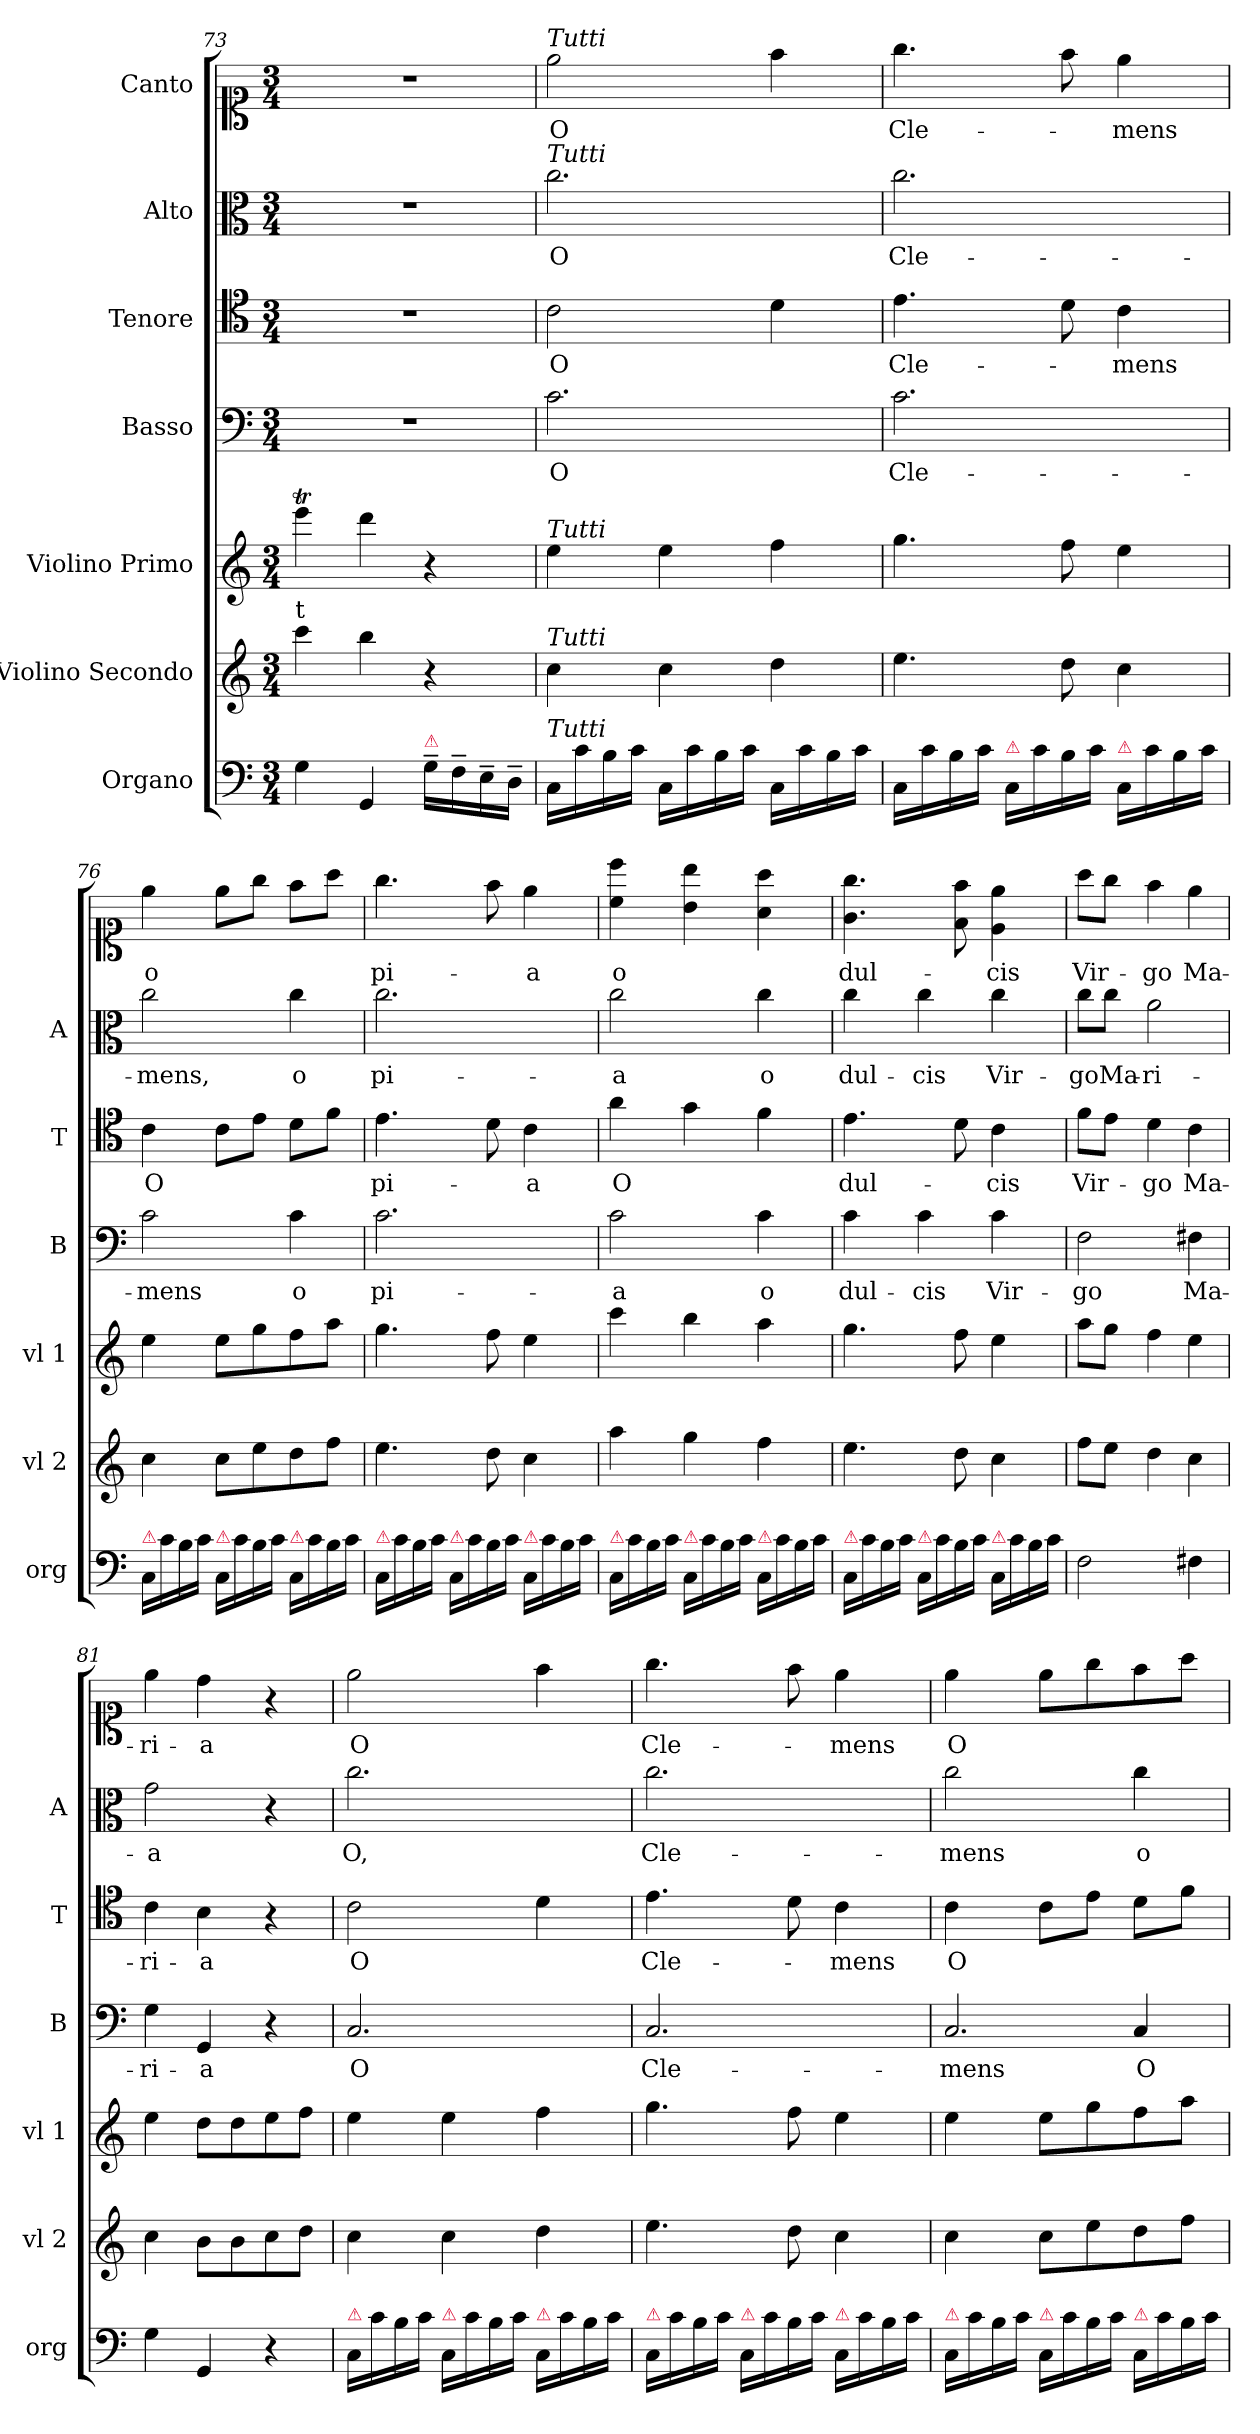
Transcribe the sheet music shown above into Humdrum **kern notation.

**kern	**dynam	**kern	**dynam	**kern	**dynam	**kern	**text	**kern	**text	**kern	**text	**kern	**text
*part7	*part7	*part6	*part6	*part5	*part5	*part4	*part4	*part3	*part3	*part2	*part2	*part1	*part1
*staff7	*staff7	*staff6	*staff6	*staff5	*staff5	*staff4	*staff4	*staff3	*staff3	*staff2	*staff2	*staff1	*staff1
*I"Organo	*	*I"Violino Secondo	*	*I"Violino Primo	*	*I"Basso	*	*I"Tenore	*	*I"Alto	*	*I"Canto	*
*I'org	*	*I'vl 2	*	*I'vl 1	*	*I'B	*	*I'T	*	*I'A	*	*	*
*clefF4	*	*clefG2	*	*clefG2	*	*clefF4	*	*clefC4	*	*clefC3	*	*clefC1	*
*k[]	*	*k[]	*	*k[]	*	*k[]	*	*k[]	*	*k[]	*	*k[]	*
*C:	*	*C:	*	*C:	*	*C:	*	*C:	*	*C:	*	*C:	*
*M3/4	*	*M3/4	*	*M3/4	*	*M3/4	*	*M3/4	*	*M3/4	*	*M3/4	*
=73	=73	=73	=73	=73	=73	=73	=73	=73	=73	=73	=73	=73	=73
!	!	!LO:TX:a:t=t	!	!	!	!	!	!	!	!	!	!	!
4G\	.	4ccc\	.	4eeet\	.	2.r	.	2.r	.	2.r	.	2.r	.
4GG/	.	4bb\	.	4ddd\	.	.	.	.	.	.	.	.	.
!LO:TX:a:color=crimson:t=⚠	!	!	!	!	!	!	!	!	!	!	!	!	!
16G~\LL	.	4r	.	4r	.	.	.	.	.	.	.	.	.
16F~\	.	.	.	.	.	.	.	.	.	.	.	.	.
16E~\	.	.	.	.	.	.	.	.	.	.	.	.	.
16D~\JJ	.	.	.	.	.	.	.	.	.	.	.	.	.
=74	=74	=74	=74	=74	=74	=74	=74	=74	=74	=74	=74	=74	=74
!	!	!	!	!	!	!	!	!	!	!	!	!LO:TX:a:i:t=Tutti	!
!	!	!	!	!	!	!	!	!	!	!LO:TX:a:i:t=Tutti	!	!	!
!	!	!	!	!LO:TX:a:i:t=Tutti	!	!	!	!	!	!	!	!	!
!	!	!LO:TX:a:i:t=Tutti	!	!	!	!	!	!	!	!	!	!	!
!LO:TX:a:i:t=Tutti	!	!	!	!	!	!	!	!	!	!	!	!	!
!	!LO:DY:b	!	!LO:DY:b	!	!LO:DY:b	!	!	!	!	!	!	!	!
16C\LL	fortiſsime	4cc\	for&colon;	4ee\	for	2.c\	O	2c\	O	2.cc\	O	2ee\	O
16c\	.	.	.	.	.	.	.	.	.	.	.	.	.
16B\	.	.	.	.	.	.	.	.	.	.	.	.	.
16c\JJ	.	.	.	.	.	.	.	.	.	.	.	.	.
16C\LL	.	4cc\	.	4ee\	.	.	.	.	.	.	.	.	.
16c\	.	.	.	.	.	.	.	.	.	.	.	.	.
16B\	.	.	.	.	.	.	.	.	.	.	.	.	.
16c\JJ	.	.	.	.	.	.	.	.	.	.	.	.	.
16C\LL	.	4dd\	.	4ff\	.	.	.	4d\	.	.	.	4ff\	.
16c\	.	.	.	.	.	.	.	.	.	.	.	.	.
16B\	.	.	.	.	.	.	.	.	.	.	.	.	.
16c\JJ	.	.	.	.	.	.	.	.	.	.	.	.	.
=75	=75	=75	=75	=75	=75	=75	=75	=75	=75	=75	=75	=75	=75
16C\LL	.	4.ee\	.	4.gg\	.	2.c\	Cle-	4.e\	Cle-	2.cc\	Cle-	4.gg\	Cle-
16c\	.	.	.	.	.	.	.	.	.	.	.	.	.
16B\	.	.	.	.	.	.	.	.	.	.	.	.	.
16c\JJ	.	.	.	.	.	.	.	.	.	.	.	.	.
!LO:TX:a:color=crimson:t=⚠	!	!	!	!	!	!	!	!	!	!	!	!	!
16C/LL	.	.	.	.	.	.	.	.	.	.	.	.	.
16c\	.	.	.	.	.	.	.	.	.	.	.	.	.
16B\	.	8dd\	.	8ff\	.	.	.	8d\	.	.	.	8ff\	.
16c\JJ	.	.	.	.	.	.	.	.	.	.	.	.	.
!LO:TX:a:color=crimson:t=⚠	!	!	!	!	!	!	!	!	!	!	!	!	!
16C/LL	.	4cc\	.	4ee\	.	.	.	4c\	-mens	.	.	4ee\	-mens
16c\	.	.	.	.	.	.	.	.	.	.	.	.	.
16B\	.	.	.	.	.	.	.	.	.	.	.	.	.
16c\JJ	.	.	.	.	.	.	.	.	.	.	.	.	.
=76	=76	=76	=76	=76	=76	=76	=76	=76	=76	=76	=76	=76	=76
!LO:TX:a:color=crimson:t=⚠	!	!	!	!	!	!	!	!	!	!	!	!	!
16C/LL	.	4cc\	.	4ee\	.	2c\	-mens	4c\	O	2cc\	-mens,	4ee\	o
16c\	.	.	.	.	.	.	.	.	.	.	.	.	.
16B\	.	.	.	.	.	.	.	.	.	.	.	.	.
16c\JJ	.	.	.	.	.	.	.	.	.	.	.	.	.
!LO:TX:a:color=crimson:t=⚠	!	!	!	!	!	!	!	!	!	!	!	!	!
16C/LL	.	8cc\L	.	8ee\L	.	.	.	8c\L	.	.	.	8ee\L	.
16c\	.	.	.	.	.	.	.	.	.	.	.	.	.
16B\	.	8ee\	.	8gg\	.	.	.	8e\J	.	.	.	8gg\J	.
16c\JJ	.	.	.	.	.	.	.	.	.	.	.	.	.
!LO:TX:a:color=crimson:t=⚠	!	!	!	!	!	!	!	!	!	!	!	!	!
16C/LL	.	8dd\	.	8ff\	.	4c\	o	8d\L	.	4cc\	o	8ff\L	.
16c\	.	.	.	.	.	.	.	.	.	.	.	.	.
16B\	.	8ff\J	.	8aa\J	.	.	.	8f\J	.	.	.	8aa\J	.
16c\JJ	.	.	.	.	.	.	.	.	.	.	.	.	.
=77	=77	=77	=77	=77	=77	=77	=77	=77	=77	=77	=77	=77	=77
!LO:TX:a:color=crimson:t=⚠	!	!	!	!	!	!	!	!	!	!	!	!	!
16C/LL	.	4.ee\	.	4.gg\	.	2.c\	pi-	4.e\	pi-	2.cc\	pi-	4.gg\	pi-
16c\	.	.	.	.	.	.	.	.	.	.	.	.	.
16B\	.	.	.	.	.	.	.	.	.	.	.	.	.
16c\JJ	.	.	.	.	.	.	.	.	.	.	.	.	.
!LO:TX:a:color=crimson:t=⚠	!	!	!	!	!	!	!	!	!	!	!	!	!
16C/LL	.	.	.	.	.	.	.	.	.	.	.	.	.
16c\	.	.	.	.	.	.	.	.	.	.	.	.	.
16B\	.	8dd\	.	8ff\	.	.	.	8d\	.	.	.	8ff\	.
16c\JJ	.	.	.	.	.	.	.	.	.	.	.	.	.
!LO:TX:a:color=crimson:t=⚠	!	!	!	!	!	!	!	!	!	!	!	!	!
16C/LL	.	4cc\	.	4ee\	.	.	.	4c\	-a	.	.	4ee\	-a
16c\	.	.	.	.	.	.	.	.	.	.	.	.	.
16B\	.	.	.	.	.	.	.	.	.	.	.	.	.
16c\JJ	.	.	.	.	.	.	.	.	.	.	.	.	.
=78	=78	=78	=78	=78	=78	=78	=78	=78	=78	=78	=78	=78	=78
!LO:TX:a:color=crimson:t=⚠	!	!	!	!	!	!	!	!	!	!	!	!	!
16C/LL	.	4aa\	.	4ccc\	.	2c\	-a	4a\	O	2cc\	-a	4cc\ 4ccc\	o
16c\	.	.	.	.	.	.	.	.	.	.	.	.	.
16B\	.	.	.	.	.	.	.	.	.	.	.	.	.
16c\JJ	.	.	.	.	.	.	.	.	.	.	.	.	.
!LO:TX:a:color=crimson:t=⚠	!	!	!	!	!	!	!	!	!	!	!	!	!
16C/LL	.	4gg\	.	4bb\	.	.	.	4g\	.	.	.	4b\ 4bb\	.
16c\	.	.	.	.	.	.	.	.	.	.	.	.	.
16B\	.	.	.	.	.	.	.	.	.	.	.	.	.
16c\JJ	.	.	.	.	.	.	.	.	.	.	.	.	.
!LO:TX:a:color=crimson:t=⚠	!	!	!	!	!	!	!	!	!	!	!	!	!
16C/LL	.	4ff\	.	4aa\	.	4c\	o	4f\	.	4cc\	o	4a\ 4aa\	.
16c\	.	.	.	.	.	.	.	.	.	.	.	.	.
16B\	.	.	.	.	.	.	.	.	.	.	.	.	.
16c\JJ	.	.	.	.	.	.	.	.	.	.	.	.	.
=79	=79	=79	=79	=79	=79	=79	=79	=79	=79	=79	=79	=79	=79
!LO:TX:a:color=crimson:t=⚠	!	!	!	!	!	!	!	!	!	!	!	!	!
16C/LL	.	4.ee\	.	4.gg\	.	4c\	dul-	4.e\	dul-	4cc\	dul-	4.g\ 4.gg\	dul-
16c\	.	.	.	.	.	.	.	.	.	.	.	.	.
16B\	.	.	.	.	.	.	.	.	.	.	.	.	.
16c\JJ	.	.	.	.	.	.	.	.	.	.	.	.	.
!LO:TX:a:color=crimson:t=⚠	!	!	!	!	!	!	!	!	!	!	!	!	!
16C/LL	.	.	.	.	.	4c\	-cis	.	.	4cc\	-cis	.	.
16c\	.	.	.	.	.	.	.	.	.	.	.	.	.
16B\	.	8dd\	.	8ff\	.	.	.	8d\	.	.	.	8f\ 8ff\	.
16c\JJ	.	.	.	.	.	.	.	.	.	.	.	.	.
!LO:TX:a:color=crimson:t=⚠	!	!	!	!	!	!	!	!	!	!	!	!	!
16C/LL	.	4cc\	.	4ee\	.	4c\	Vir-	4c\	-cis	4cc\	Vir-	4e\ 4ee\	-cis
16c\	.	.	.	.	.	.	.	.	.	.	.	.	.
16B\	.	.	.	.	.	.	.	.	.	.	.	.	.
16c\JJ	.	.	.	.	.	.	.	.	.	.	.	.	.
=80	=80	=80	=80	=80	=80	=80	=80	=80	=80	=80	=80	=80	=80
2F\	.	8ff\L	.	8aa\L	.	2F\	-go	8f\L	Vir-	8cc\L	-go	8aa\L	Vir-
.	.	8ee\J	.	8gg\J	.	.	.	8e\J	.	8cc\J	Ma-	8gg\J	.
.	.	4dd\	.	4ff\	.	.	.	4d\	-go	2a\	-ri-	4ff\	-go
4F#X\	.	4cc\	.	4ee\	.	4F#X\	Ma-	4c\	Ma-	.	.	4ee\	Ma-
=81	=81	=81	=81	=81	=81	=81	=81	=81	=81	=81	=81	=81	=81
4G\	.	4cc\	.	4ee\	.	4G\	-ri-	4c\	-ri-	2g\	-a	4ee\	-ri-
4GG/	.	8b\L	.	8dd\L	.	4GG/	-a	4B\	-a	.	.	4dd\	-a
.	.	8b\	.	8dd\	.	.	.	.	.	.	.	.	.
4r	.	8cc\	.	8ee\	.	4r	.	4r	.	4r	.	4r	.
.	.	8dd\J	.	8ff\J	.	.	.	.	.	.	.	.	.
=82	=82	=82	=82	=82	=82	=82	=82	=82	=82	=82	=82	=82	=82
!LO:TX:a:color=crimson:t=⚠	!	!	!	!	!	!	!	!	!	!	!	!	!
16C/LL	.	4cc\	.	4ee\	.	2.C/	O	2c\	O	2.cc\	O,	2ee\	O
16c\	.	.	.	.	.	.	.	.	.	.	.	.	.
16B\	.	.	.	.	.	.	.	.	.	.	.	.	.
16c\JJ	.	.	.	.	.	.	.	.	.	.	.	.	.
!LO:TX:a:color=crimson:t=⚠	!	!	!	!	!	!	!	!	!	!	!	!	!
16C/LL	.	4cc\	.	4ee\	.	.	.	.	.	.	.	.	.
16c\	.	.	.	.	.	.	.	.	.	.	.	.	.
16B\	.	.	.	.	.	.	.	.	.	.	.	.	.
16c\JJ	.	.	.	.	.	.	.	.	.	.	.	.	.
!LO:TX:a:color=crimson:t=⚠	!	!	!	!	!	!	!	!	!	!	!	!	!
16C/LL	.	4dd\	.	4ff\	.	.	.	4d\	.	.	.	4ff\	.
16c\	.	.	.	.	.	.	.	.	.	.	.	.	.
16B\	.	.	.	.	.	.	.	.	.	.	.	.	.
16c\JJ	.	.	.	.	.	.	.	.	.	.	.	.	.
=83	=83	=83	=83	=83	=83	=83	=83	=83	=83	=83	=83	=83	=83
!LO:TX:a:color=crimson:t=⚠	!	!	!	!	!	!	!	!	!	!	!	!	!
16C/LL	.	4.ee\	.	4.gg\	.	2.C/	Cle-	4.e\	Cle-	2.cc\	Cle-	4.gg\	Cle-
16c\	.	.	.	.	.	.	.	.	.	.	.	.	.
16B\	.	.	.	.	.	.	.	.	.	.	.	.	.
16c\JJ	.	.	.	.	.	.	.	.	.	.	.	.	.
!LO:TX:a:color=crimson:t=⚠	!	!	!	!	!	!	!	!	!	!	!	!	!
16C/LL	.	.	.	.	.	.	.	.	.	.	.	.	.
16c\	.	.	.	.	.	.	.	.	.	.	.	.	.
16B\	.	8dd\	.	8ff\	.	.	.	8d\	.	.	.	8ff\	.
16c\JJ	.	.	.	.	.	.	.	.	.	.	.	.	.
!LO:TX:a:color=crimson:t=⚠	!	!	!	!	!	!	!	!	!	!	!	!	!
16C/LL	.	4cc\	.	4ee\	.	.	.	4c\	-mens	.	.	4ee\	-mens
16c\	.	.	.	.	.	.	.	.	.	.	.	.	.
16B\	.	.	.	.	.	.	.	.	.	.	.	.	.
16c\JJ	.	.	.	.	.	.	.	.	.	.	.	.	.
=84	=84	=84	=84	=84	=84	=84	=84	=84	=84	=84	=84	=84	=84
!LO:TX:a:color=crimson:t=⚠	!	!	!	!	!	!	!	!	!	!	!	!	!
!	!	!	!	!	!	!LO:N:vis=2.	!	!	!	!	!	!	!
16C/LL	.	4cc\	.	4ee\	.	2C/	-mens	4c\	O	2cc\	-mens	4ee\	O
16c\	.	.	.	.	.	.	.	.	.	.	.	.	.
16B\	.	.	.	.	.	.	.	.	.	.	.	.	.
16c\JJ	.	.	.	.	.	.	.	.	.	.	.	.	.
!LO:TX:a:color=crimson:t=⚠	!	!	!	!	!	!	!	!	!	!	!	!	!
16C/LL	.	8cc\L	.	8ee\L	.	.	.	8c\L	.	.	.	8ee\L	.
16c\	.	.	.	.	.	.	.	.	.	.	.	.	.
16B\	.	8ee\	.	8gg\	.	.	.	8e\J	.	.	.	8gg\	.
16c\JJ	.	.	.	.	.	.	.	.	.	.	.	.	.
!LO:TX:a:color=crimson:t=⚠	!	!	!	!	!	!	!	!	!	!	!	!	!
16C/LL	.	8dd\	.	8ff\	.	4C/	O	8d\L	.	4cc\	o	8ff\	.
16c\	.	.	.	.	.	.	.	.	.	.	.	.	.
16B\	.	8ff\J	.	8aa\J	.	.	.	8f\J	.	.	.	8aa\J	.
16c\JJ	.	.	.	.	.	.	.	.	.	.	.	.	.
=	=	=	=	=	=	=	=	=	=	=	=	=	=
*-	*-	*-	*-	*-	*-	*-	*-	*-	*-	*-	*-	*-	*-
